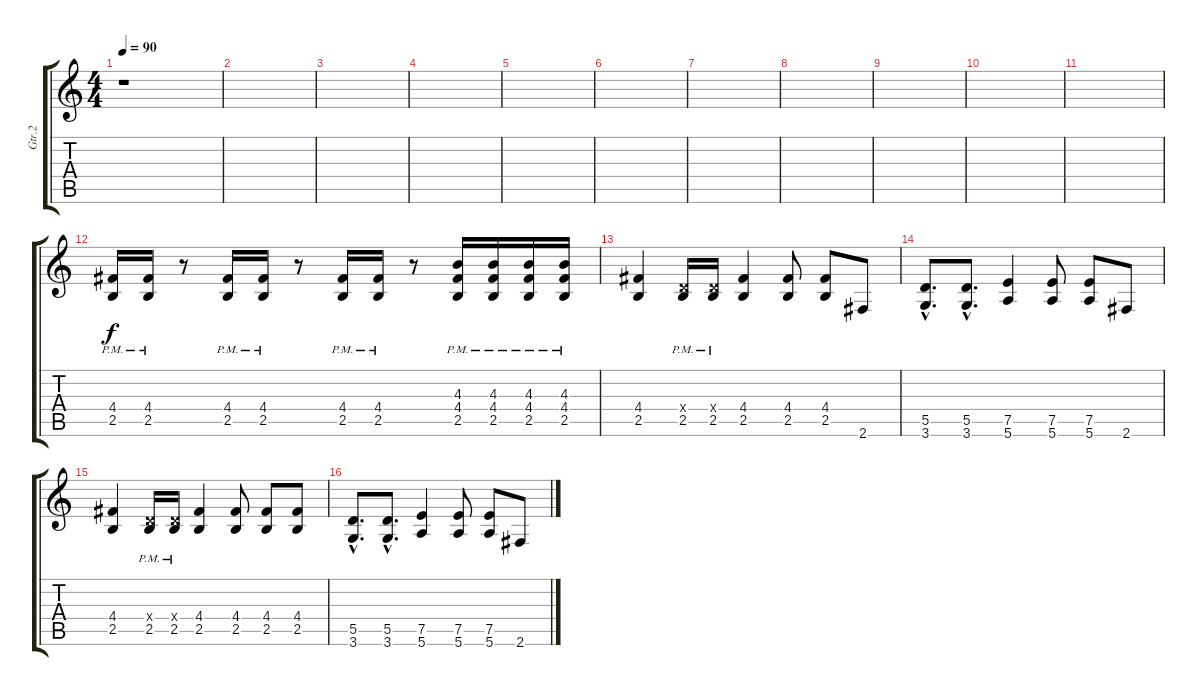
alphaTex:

\track ("Gtr.2" "Gtr.2") {instrument distortionguitar}
\staff {score tabs}
\tuning (E4 B3 G3 D3 A2 E2) {hide}
\ts (4 4)
\tempo 90
\clef g2
\ks c
r.1{dy f} |
|
|
|
|
|
|
|
|
|
|
(4.4{pm} 2.5{pm}).16 (4.4{pm} 2.5{pm}).16 r.8 (4.4{pm} 2.5{pm}).16 (4.4{pm} 2.5{pm}).16 r.8 (4.4{pm} 2.5{pm}).16 (4.4{pm} 2.5{pm}).16 r.8 (4.3 4.4{pm} 2.5{pm}).16 (4.3 4.4{pm} 2.5{pm}).16 (4.3 4.4{pm} 2.5{pm}).16 (4.3 4.4{pm} 2.5{pm}).16 |
(4.4 2.5).4 (0.4{x} 2.5{pm}).16 (0.4{x} 2.5{pm}).16 (4.4 2.5).4 (4.4 2.5).8 (4.4 2.5).8 2.6.8 |
(5.5{hac} 3.6{hac}).8{d} (5.5{hac} 3.6{hac}).8{d} (7.5 5.6).4 (7.5 5.6).8 (7.5 5.6).8 2.6.8 |
(4.4 2.5).4 (0.4{x} 2.5{pm}).16 (0.4{x} 2.5{pm}).16 (4.4 2.5).4 (4.4 2.5).8 (4.4 2.5).8 (4.4 2.5).8 |
(5.5{hac} 3.6{hac}).8{d} (5.5{hac} 3.6{hac}).8{d} (7.5 5.6).4 (7.5 5.6).8 (7.5 5.6).8 2.6.8
